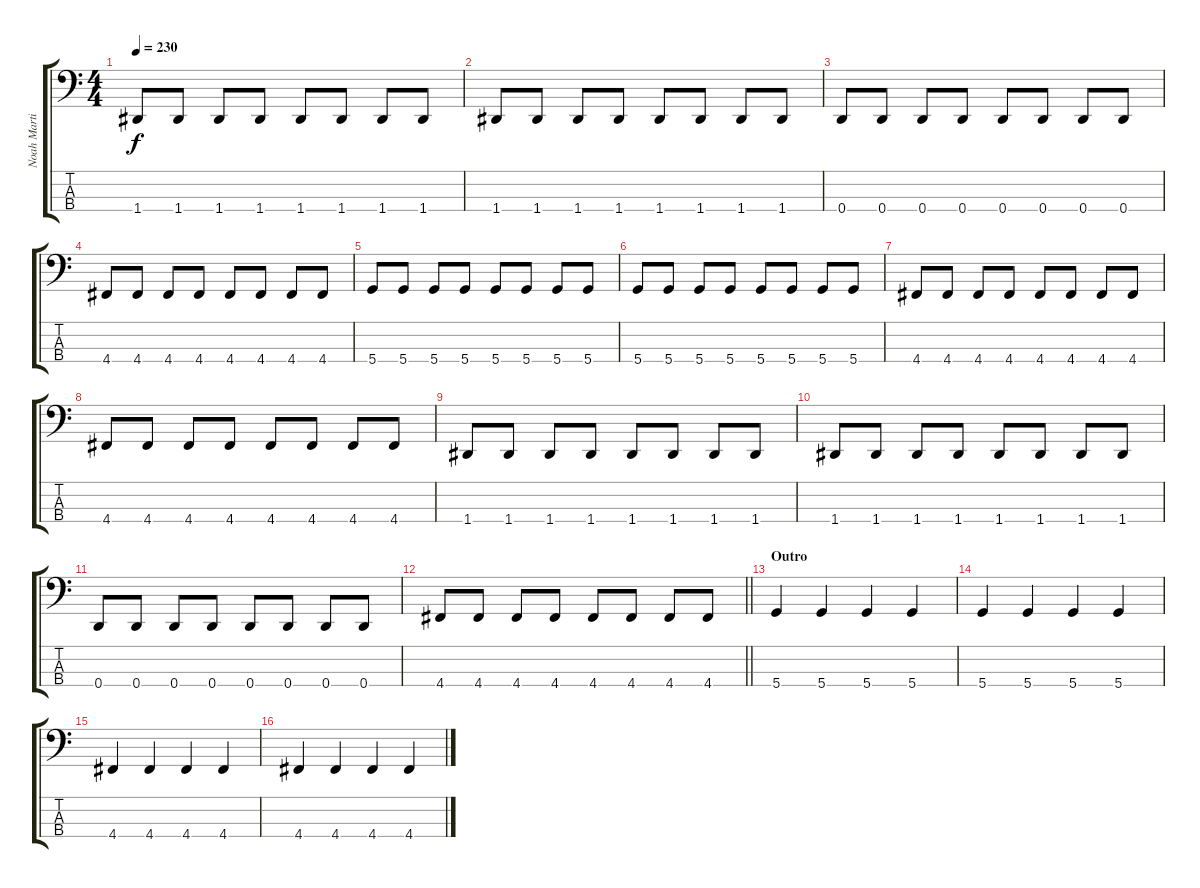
\track ("Noah Martin" "Noah Marti") {instrument electricbassfinger}
\staff {score tabs}
\tuning (F2 C2 G1 D1) {hide}
\ts (4 4)
\tempo 230
\clef f4
\ks c
1.4.8{dy f} 1.4.8 1.4.8 1.4.8 1.4.8 1.4.8 1.4.8 1.4.8 |
1.4.8 1.4.8 1.4.8 1.4.8 1.4.8 1.4.8 1.4.8 1.4.8 |
0.4.8 0.4.8 0.4.8 0.4.8 0.4.8 0.4.8 0.4.8 0.4.8 |
4.4.8 4.4.8 4.4.8 4.4.8 4.4.8 4.4.8 4.4.8 4.4.8 |
5.4.8 5.4.8 5.4.8 5.4.8 5.4.8 5.4.8 5.4.8 5.4.8 |
5.4.8 5.4.8 5.4.8 5.4.8 5.4.8 5.4.8 5.4.8 5.4.8 |
4.4.8 4.4.8 4.4.8 4.4.8 4.4.8 4.4.8 4.4.8 4.4.8 |
4.4.8 4.4.8 4.4.8 4.4.8 4.4.8 4.4.8 4.4.8 4.4.8 |
1.4.8 1.4.8 1.4.8 1.4.8 1.4.8 1.4.8 1.4.8 1.4.8 |
1.4.8 1.4.8 1.4.8 1.4.8 1.4.8 1.4.8 1.4.8 1.4.8 |
0.4.8 0.4.8 0.4.8 0.4.8 0.4.8 0.4.8 0.4.8 0.4.8 |
\barLineRight lightlight
4.4.8 4.4.8 4.4.8 4.4.8 4.4.8 4.4.8 4.4.8 4.4.8 |
\section ("" "Outro")
5.4.4 5.4.4 5.4.4 5.4.4 |
5.4.4 5.4.4 5.4.4 5.4.4 |
4.4.4 4.4.4 4.4.4 4.4.4 |
4.4.4 4.4.4 4.4.4 4.4.4
